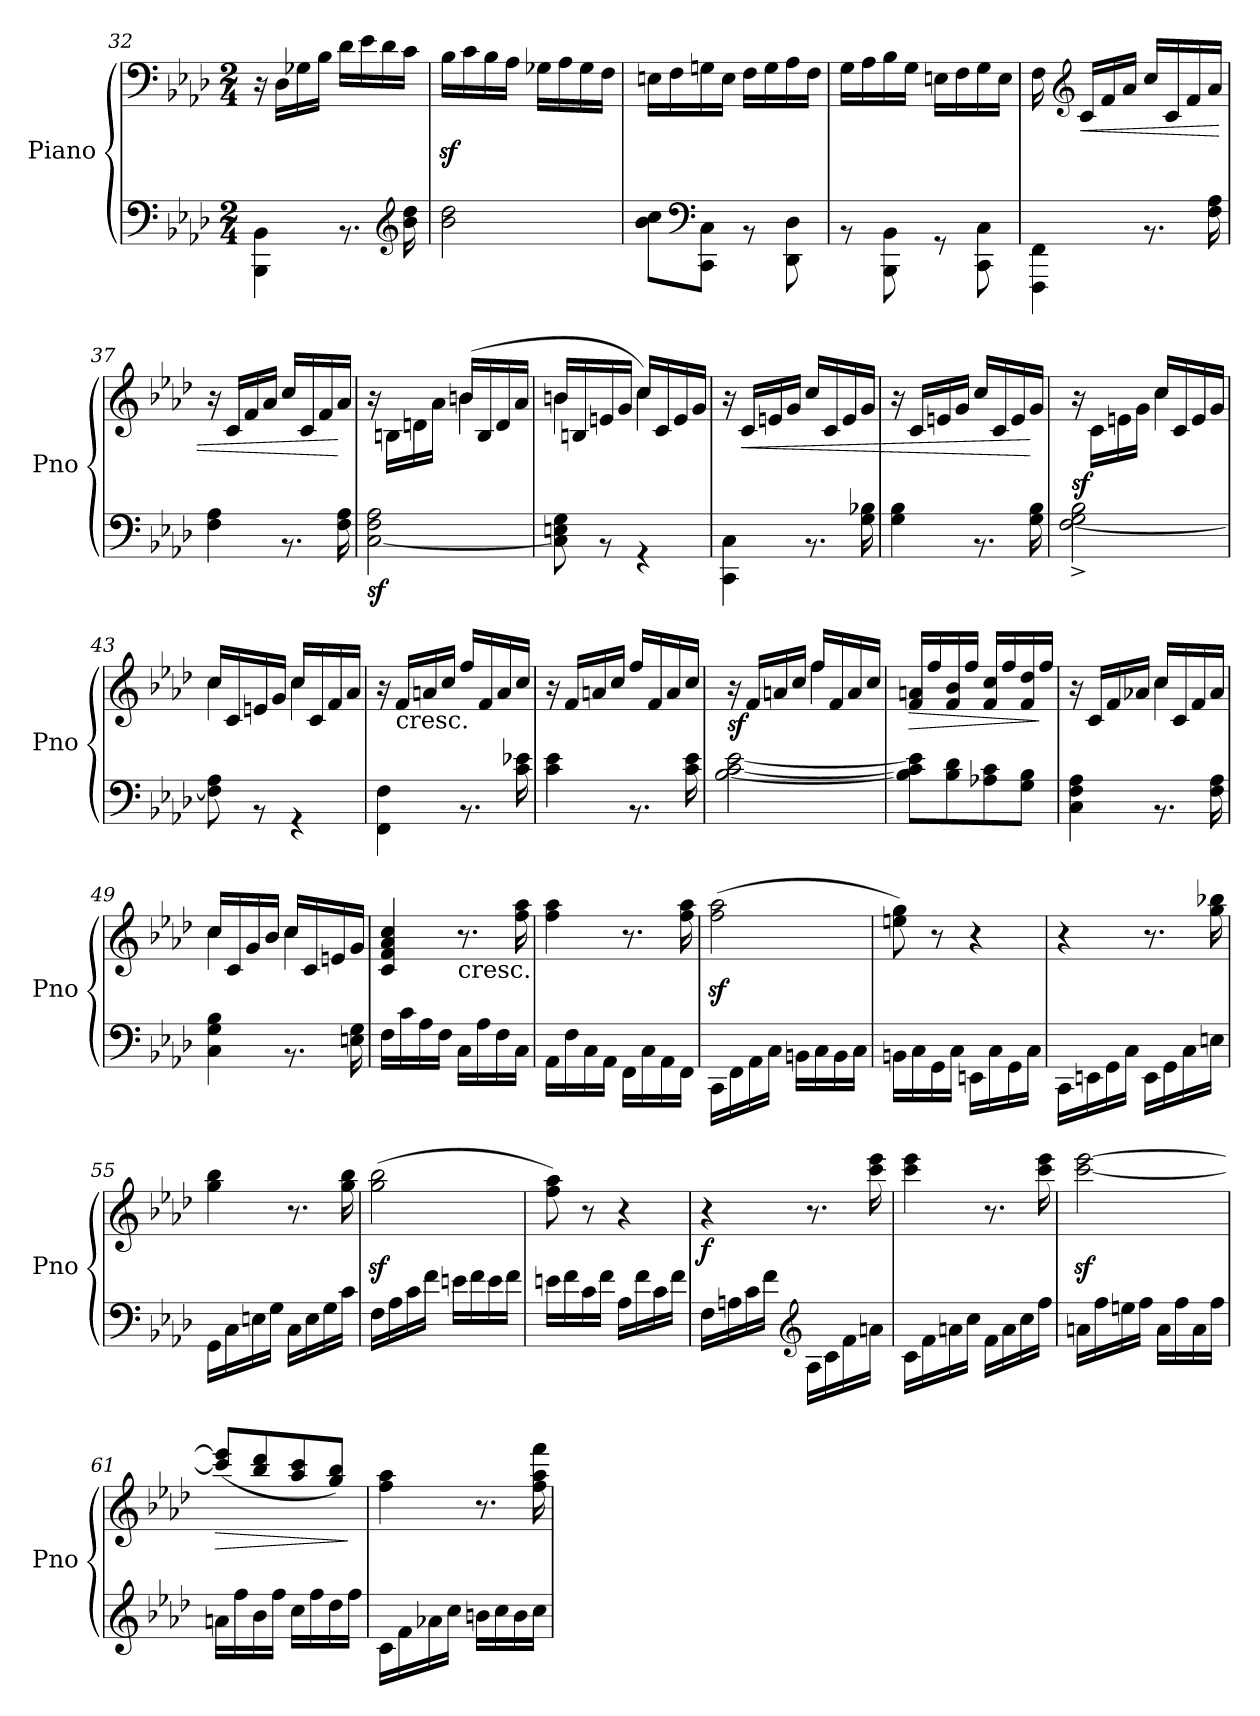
**kern	**kern	**dynam
*part1	*part1	*part1
*staff2	*staff1	*staff1/2
*I"Piano	*	*
*I'Pno	*	*
!!LO:LB:g=z
*clefF4	*clefF4	*
*k[b-e-a-d-]	*k[b-e-a-d-]	*
*f:	*f:	*
*M2/4	*M2/4	*
=32	=32	=32
*^	*	*
2ryy	4BBB-\ 4BB-\	16r	.
.	.	16D-\LL	.
.	.	16G-X\	.
.	.	16B-\JJ	.
.	8.r	16d-\LL	.
.	.	16e-\	.
.	.	16d-\	.
*clefG2	*	*	*
.	16b-\ 16dd-\	16c\JJ	.
=33	=33	=33	=33
2ryy	2b-\ 2dd-\	16B-z<\LL	.
.	.	16c\	.
.	.	16B-\	.
.	.	16A-\JJ	.
.	.	16G-X\LL	.
.	.	16A-\	.
.	.	16G-\	.
.	.	16F\JJ	.
=34	=34	=34	=34
2ryy	8b-\ 8cc\L	16En\LL	.
.	.	16F\	.
*clefF4	*	*	*
.	8CC\ 8C\J	16Gn\	.
.	.	16E\JJ	.
.	8r	16F\LL	.
.	.	16G\	.
.	8DD-\ 8D-\	16A-\	.
.	.	16F\JJ	.
=35	=35	=35	=35
2ryy	8r	16G\LL	.
.	.	16A-\	.
.	8BBB-\ 8BB-\	16B-\	.
.	.	16G\JJ	.
.	8r	16En\LL	.
.	.	16F\	.
.	8CC\ 8C\	16G\	.
.	.	16E\JJ	.
=36	=36	=36	=36
2ryy	4FFF\ 4FF\	16F\	.
*	*	*clefG2	*
!	!	!	!LO:HP:b
.	.	16c/LL	<
.	.	16f/	.
.	.	16a-/JJ	.
.	8.r	16cc/LL	.
.	.	16c/	.
.	.	16f/	.
.	16F\ 16A-\	16a-/JJ	.
!!LO:LB:g=z
=37	=37	=37	=37
2ryy	4F\ 4A-\	16r	.
.	.	16c/LL	.
.	.	16f/	.
.	.	16a-/JJ	.
.	8.r	16cc/LL	.
.	.	16c/	.
.	.	16f/	.
.	16F\ 16A-\	16a-/JJ	[
=38	=38	=38	=38
*	*	*^	*
!	!	!	!	!LO:DY:b=2
2ryy	[2C\ 2F\ 2A-\	4ryy	16r	sf
.	.	.	16Bn\LL	.
.	.	.	16dn\	.
.	.	.	16a-\JJ	.
.	.	(>16bn/LL	4b\	.
.	.	16B/	.	.
.	.	16d/	.	.
.	.	16a-/JJ	.	.
=39	=39	=39	=39	=39
2ryy	8C\] 8En\ 8G\	16bn/LL	4b\	.
.	.	16Bn/	.	.
.	8r	16en/	.	.
.	.	16g/JJ	.	.
.	4r	16cc/LL	4cc\)	.
.	.	16c/	.	.
.	.	16e/	.	.
.	.	16g/JJ	.	.
*	*	*v	*v	*
=40	=40	=40	=40
2ryy	4CC\ 4C\	16r	.
!	!	!	!LO:HP:b
.	.	16c/LL	<
.	.	16en/	.
.	.	16g/JJ	.
.	8.r	16cc/LL	.
.	.	16c/	.
.	.	16e/	.
.	16G\ 16B-X\	16g/JJ	.
=41	=41	=41	=41
2ryy	4G\ 4B-\	16r	.
.	.	16c/LL	.
.	.	16en/	.
.	.	16g/JJ	.
.	8.r	16cc/LL	.
.	.	16c/	.
.	.	16e/	.
.	16G\ 16B-\	16g/JJ	[
!!LO:LB:g=z
=42	=42	=42	=42
*	*	*^	*
!	!	!	!	!LO:DY:a=2
2ryy	[2F\^ 2G\^ 2B-\^	4ryy	16r	sf
.	.	.	16c\LL	.
.	.	.	16en\	.
.	.	.	16g\JJ	.
.	.	16cc/LL	4cc\	.
.	.	16c/	.	.
.	.	16e/	.	.
.	.	16g/JJ	.	.
=43	=43	=43	=43	=43
2ryy	8F\] 8A-\	16cc/LL	4cc\	.
.	.	16c/	.	.
.	8r	16en/	.	.
.	.	16g/JJ	.	.
.	4r	16cc/LL	4cc\	.
.	.	16c/	.	.
.	.	16f/	.	.
.	.	16a-/JJ	.	.
*	*	*v	*v	*
=44	=44	=44	=44
2ryy	4FF\ 4F\	16r	.
!	!	!LO:TX:b:t=cresc.	!
.	.	16f/LL	.
.	.	16an/	.
.	.	16cc/JJ	.
.	8.r	16ff/LL	.
.	.	16f/	.
.	.	16a/	.
.	16c\ 16e-X\	16cc/JJ	.
=45	=45	=45	=45
2ryy	4c\ 4e-\	16r	.
.	.	16f/LL	.
.	.	16an/	.
.	.	16cc/JJ	.
.	8.r	16ff/LL	.
.	.	16f/	.
.	.	16a/	.
.	16c\ 16e-\	16cc/JJ	.
=46	=46	=46	=46
*	*	*^	*
!	!	!	!	!LO:DY:b
2ryy	[2B-\ [2c\ [2e-\	16r	4ryy	sf
.	.	16f/LL	.	.
.	.	16an/	.	.
.	.	16cc/JJ	.	.
.	.	16ff/LL	4ff\	.
.	.	16f/	.	.
.	.	16a/	.	.
.	.	16cc/JJ	.	.
*	*	*v	*v	*
!!LO:LB:g=z
=47	=47	=47	=47
!	!	!	!LO:HP:b
2ryy	8B-\] 8c\] 8e-\]L	16f/ 16an/LL	>
.	.	16ff/	.
.	8B-\ 8d-\	16f/ 16b-/	.
.	.	16ff/JJ	.
.	8A-X\ 8c\	16f/ 16cc/LL	.
.	.	16ff/	.
.	8G\ 8B-\J	16f/ 16dd-/	.
.	.	16ff/JJ	]
=48	=48	=48	=48
*	*	*^	*
2ryy	4C\ 4F\ 4A-\	16r	4ryy	.
.	.	16c/LL	.	.
.	.	16f/	.	.
.	.	16a-X/JJ	.	.
.	8.r	16cc/LL	4cc\	.
.	.	16c/	.	.
.	.	16f/	.	.
.	16F\ 16A-\	16a-/JJ	.	.
=49	=49	=49	=49	=49
2ryy	4C\ 4G\ 4B-\	16cc/LL	4cc\	.
.	.	16c/	.	.
.	.	16g/	.	.
.	.	16b-/JJ	.	.
.	8.r	16cc/LL	4cc\	.
.	.	16c/	.	.
.	.	16en/	.	.
.	16En\ 16G\	16g/JJ	.	.
*	*	*v	*v	*
=50	=50	=50	=50
2ryy	16F\LL	4c/ 4f/ 4a-/ 4cc/	.
.	16c\	.	.
.	16A-\	.	.
.	16F\JJ	.	.
!	!	!LO:TX:b:t=cresc.	!
.	16C\LL	8.r	.
.	16A-\	.	.
.	16F\	.	.
.	16C\JJ	16ff\ 16aa-\	.
=51	=51	=51	=51
2ryy	16AA-\LL	4ff\ 4aa-\	.
.	16F\	.	.
.	16C\	.	.
.	16AA-\JJ	.	.
.	16FF\LL	8.r	.
.	16C\	.	.
.	16AA-\	.	.
.	16FF\JJ	16ff\ 16aa-\	.
!!LO:PB:g=z
=52	=52	=52	=52
2ryy	16CC\LL	(>2ff\z< 2aa-\z<	.
.	16FF\	.	.
.	16AA-\	.	.
.	16C\JJ	.	.
.	16BBn\LL	.	.
.	16C\	.	.
.	16BB\	.	.
.	16C\JJ	.	.
=53	=53	=53	=53
2ryy	16BBn\LL	8een\ 8gg\)	.
.	16C\	.	.
.	16GG\	8r	.
.	16C\JJ	.	.
.	16EEn\LL	4r	.
.	16C\	.	.
.	16GG\	.	.
.	16C\JJ	.	.
=54	=54	=54	=54
2ryy	16CC\LL	4r	.
.	16EEn\	.	.
.	16GG\	.	.
.	16C\JJ	.	.
.	16EE\LL	8.r	.
.	16GG\	.	.
.	16C\	.	.
.	16En\JJ	16gg\ 16bb-X\	.
=55	=55	=55	=55
2ryy	16GG\LL	4gg\ 4bb-\	.
.	16C\	.	.
.	16En\	.	.
.	16G\JJ	.	.
.	16C\LL	8.r	.
.	16E\	.	.
.	16G\	.	.
.	16c\JJ	16gg\ 16bb-\	.
=56	=56	=56	=56
2ryy	16F\LL	(>2gg\z< 2bb-\z<	.
.	16A-\	.	.
.	16c\	.	.
.	16f\JJ	.	.
.	16en\LL	.	.
.	16f\	.	.
.	16e\	.	.
.	16f\JJ	.	.
!!LO:LB:g=z
=57	=57	=57	=57
2ryy	16en\LL	8ff\ 8aa-\)	.
.	16f\	.	.
.	16c\	8r	.
.	16f\JJ	.	.
.	16A-\LL	4r	.
.	16f\	.	.
.	16c\	.	.
.	16f\JJ	.	.
=58	=58	=58	=58
!	!	!	!LO:DY:b
2ryy	16F\LL	4r	f
.	16An\	.	.
.	16c\	.	.
.	16f\JJ	.	.
*clefG2	*	*	*
.	16A\LL	8.r	.
.	16c\	.	.
.	16f\	.	.
.	16an\JJ	16ccc\ 16eee-\	.
=59	=59	=59	=59
2ryy	16c\LL	4ccc\ 4eee-\	.
.	16f\	.	.
.	16an\	.	.
.	16cc\JJ	.	.
.	16f\LL	8.r	.
.	16a\	.	.
.	16cc\	.	.
.	16ff\JJ	16ccc\ 16eee-\	.
=60	=60	=60	=60
2ryy	16an\LL	[2ccc\z< [2eee-\z<	.
.	16ff\	.	.
.	16een\	.	.
.	16ff\JJ	.	.
.	16a\LL	.	.
.	16ff\	.	.
.	16a\	.	.
.	16ff\JJ	.	.
=61	=61	=61	=61
!	!	!	!LO:HP:b
*	*	*^	*
2ryy	16an\LL	(>8ccc/] 8eee-/]L	4ryy	>
.	16ff\	.	.	.
.	16b-\	8bb-/ 8ddd-/	.	.
.	16ff\JJ	.	.	.
.	16cc\LL	8aa-/ 8ccc/	8ryy	.
.	16ff\	.	.	.
.	16dd-\	8gg/ 8bb-/J)	16ryy	.
.	16ff\JJ	.	16ryy	]
*	*	*v	*v	*
!!LO:LB:g=z
=62	=62	=62	=62
2ryy	16c\LL	4ff\ 4aa-\	.
.	16f\	.	.
.	16a-X\	.	.
.	16cc\JJ	.	.
.	16bn\LL	8.r	.
.	16cc\	.	.
.	16b\	.	.
.	16cc\JJ	16ff\ 16aa-\ 16fff\	.
*v	*v	*	*
=	=	=
*-	*-	*-
